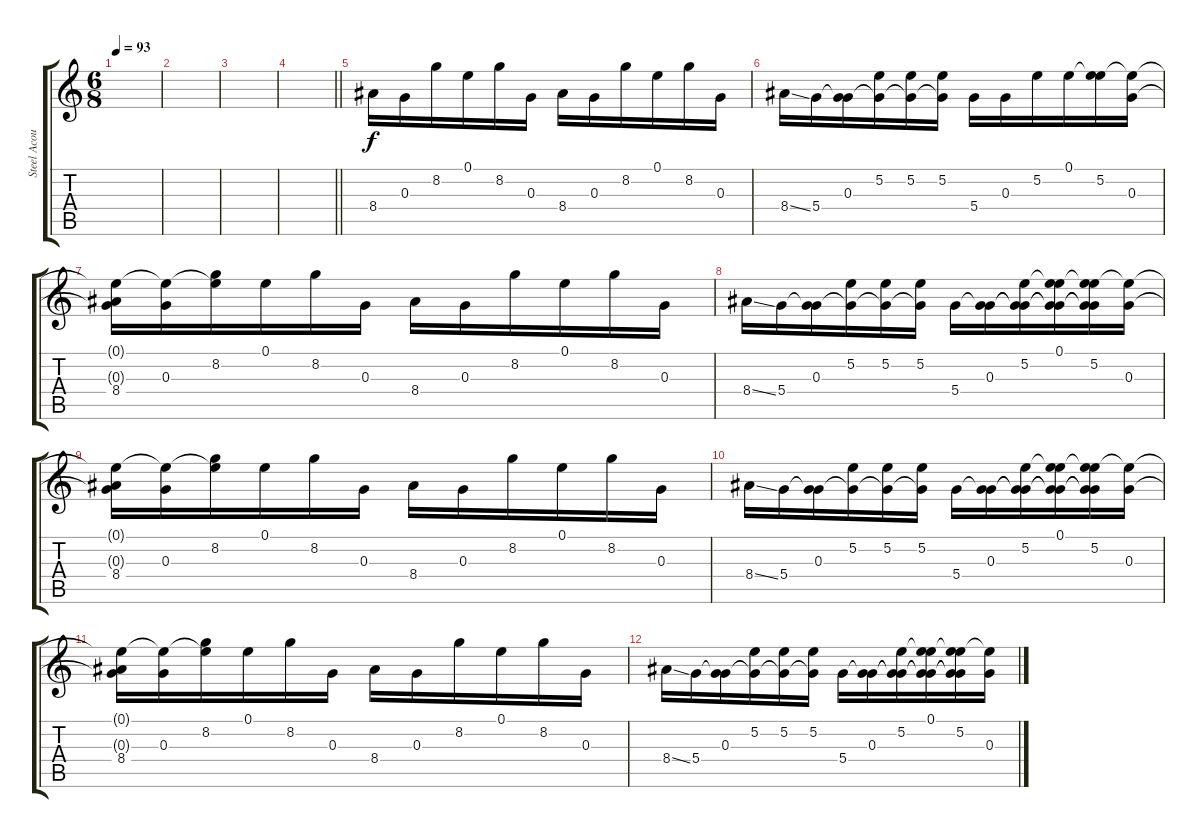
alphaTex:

\track ("Steel Acoustic Guitar 2 [Peter Lindgren?" "Steel Acou") {instrument acousticguitarsteel}
\staff {score tabs}
\tuning (E4 B3 G3 D3 A2 E2) {hide}
\ts (6 8)
\tempo 93
\clef g2
\ks c
|
|
|
\barLineRight lightlight
|
8.4.16 0.3.16 8.2.16 0.1.16 8.2.16 0.3.16 8.4.16 0.3.16 8.2.16 0.1.16 8.2.16 0.3.16 |
8.4{ss}.16 5.4.16 (0.3 5.4{t}).16 (5.2 5.4{t}).16 (5.2 5.4{t}).16 (5.2 5.4{t}).16 5.4.16 0.3.16 5.2.16 0.1.16 (0.1{t} 5.2).16 (0.1{t} 0.3).16 |
(0.1{t} 0.3{t} 8.4).16 (0.1{t} 0.3).16 (0.1{t} 8.2).16 0.1.16 8.2.16 0.3.16 8.4.16 0.3.16 8.2.16 0.1.16 8.2.16 0.3.16 |
8.4{ss}.16 5.4.16 (0.3 5.4{t}).16 (5.2 5.4{t}).16 (5.2 5.4{t}).16 (5.2 5.4{t}).16 5.4.16 (0.3 5.4{t}).16 (5.2 0.3{t} 5.4{t}).16 (0.1 5.2{t} 0.3{t} 5.4{t}).16 (0.1{t} 5.2 0.3{t} 5.4{t}).16 (0.1{t} 0.3).16 |
(0.1{t} 0.3{t} 8.4).16 (0.1{t} 0.3).16 (0.1{t} 8.2).16 0.1.16 8.2.16 0.3.16 8.4.16 0.3.16 8.2.16 0.1.16 8.2.16 0.3.16 |
8.4{ss}.16 5.4.16 (0.3 5.4{t}).16 (5.2 5.4{t}).16 (5.2 5.4{t}).16 (5.2 5.4{t}).16 5.4.16 (0.3 5.4{t}).16 (5.2 0.3{t} 5.4{t}).16 (0.1 5.2{t} 0.3{t} 5.4{t}).16 (0.1{t} 5.2 0.3{t} 5.4{t}).16 (0.1{t} 0.3).16 |
(0.1{t} 0.3{t} 8.4).16 (0.1{t} 0.3).16 (0.1{t} 8.2).16 0.1.16 8.2.16 0.3.16 8.4.16 0.3.16 8.2.16 0.1.16 8.2.16 0.3.16 |
8.4{ss}.16 5.4.16 (0.3 5.4{t}).16 (5.2 5.4{t}).16 (5.2 5.4{t}).16 (5.2 5.4{t}).16 5.4.16 (0.3 5.4{t}).16 (5.2 0.3{t} 5.4{t}).16 (0.1 5.2{t} 0.3{t} 5.4{t}).16 (0.1{t} 5.2 0.3{t} 5.4{t}).16 (0.1{t} 0.3).16
